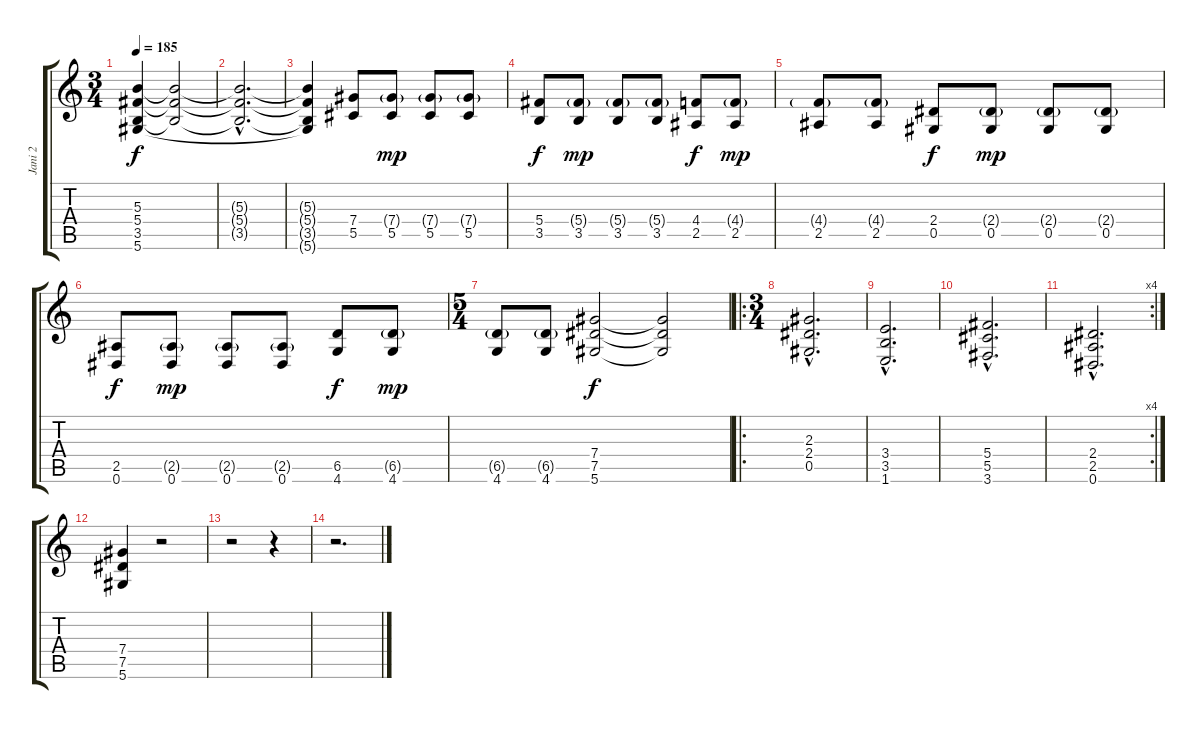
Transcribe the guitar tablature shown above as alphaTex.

\track ("Jani 2" "Jani 2") {instrument distortionguitar}
\staff {score tabs}
\tuning (Eb4 Bb3 Gb3 Db3 Ab2 Eb2) {hide}
\ts (3 4)
\tempo 185
\clef g2
\ks c
(5.3{t} 5.4{t} 3.5{t} 5.6{t}).4{dy f} (5.3{t} 5.4{t} 3.5{t}).2 |
(5.3{hac t} 5.4{hac t} 3.5{hac t}).2{d} |
(5.3{t} 5.4{t} 3.5{t} 5.6{t}).4 (7.4 5.5).8 (7.4{g} 5.5).8{dy mp} (7.4{g} 5.5).8 (7.4{g} 5.5).8 |
(5.4 3.5).8{dy f} (5.4{g} 3.5).8{dy mp} (5.4{g} 3.5).8 (5.4{g} 3.5).8 (4.4 2.5).8{dy f} (4.4{g} 2.5).8{dy mp} |
(4.4{g} 2.5).8 (4.4{g} 2.5).8 (2.4 0.5).8{dy f} (2.4{g} 0.5).8{dy mp} (2.4{g} 0.5).8 (2.4{g} 0.5).8 |
(2.5 0.6).8{dy f} (2.5{g} 0.6).8{dy mp} (2.5{g} 0.6).8 (2.5{g} 0.6).8 (6.5 4.6).8{dy f} (6.5{g} 4.6).8{dy mp} |
\ts (5 4)
(6.5{g} 4.6).8 (6.5{g} 4.6).8 (7.4 7.5 5.6).2{dy f} (7.4{t} 7.5{t} 5.6{t}).2 |
\ro
\ts (3 4)
(2.3{hac} 2.4{hac} 0.5{hac}).2{d} |
(3.4{hac} 3.5{hac} 1.6{hac}).2{d} |
(5.4{hac} 5.5{hac} 3.6{hac}).2{d} |
\rc 4
(2.4{hac} 2.5{hac} 0.6{hac}).2{d} |
(7.4 7.5 5.6).4 r.2 |
r.2 r.4 |
r.2{d}
